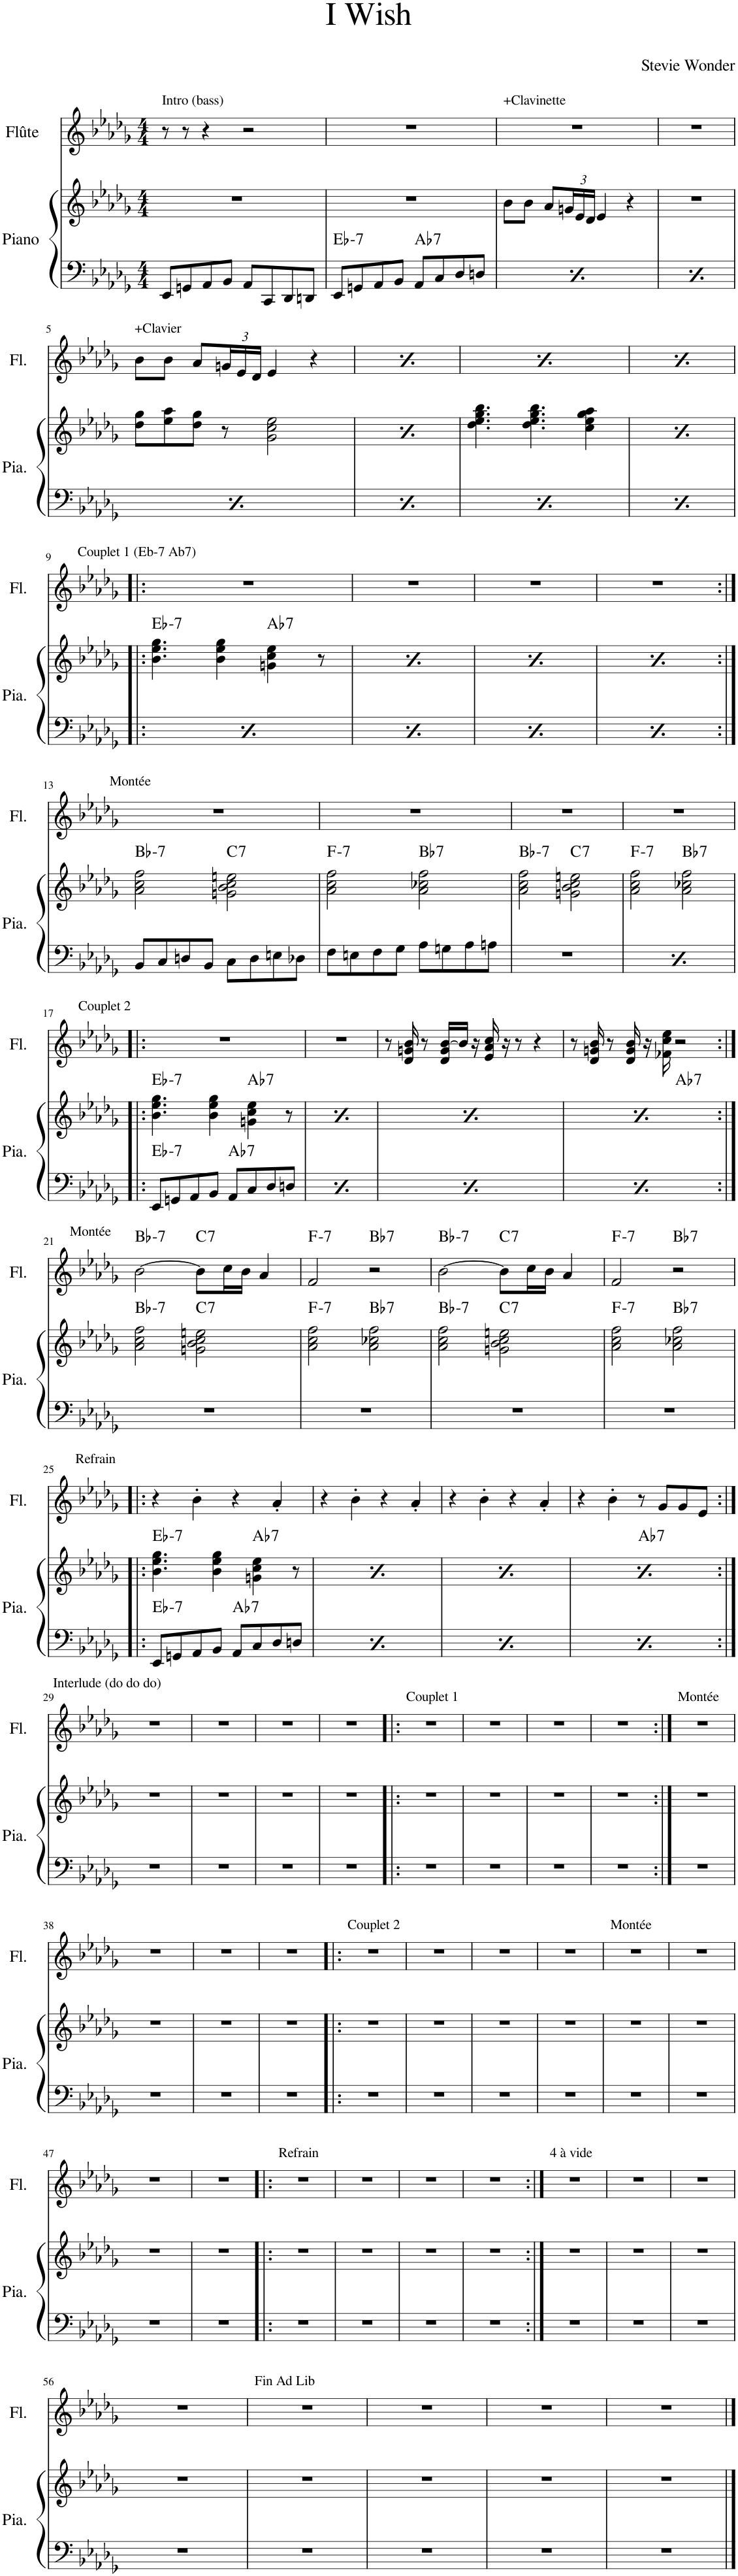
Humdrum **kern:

**kern	**kern	**harte	**kern	**harte
*part2	*part2	*part2	*part1	*part1
*staff3	*staff2	*	*staff1	*
*I"Piano	*	*	*I"Flûte	*
*I'Pia.	*	*	*I'Fl.	*
*clefF4	*clefG2	*	*clefG2	*
*k[b-e-a-d-g-]	*k[b-e-a-d-g-]	*	*k[b-e-a-d-g-]	*
*M4/4	*M4/4	*	*M4/4	*
=1	=1	=1	=1	=1
!	!	!	!LO:TX:a:t=Intro (bass)	!
8EE-/L	1r	.	8r	.
8GGn/	.	.	8r	.
8AA-/	.	.	4r	.
8BB-/J	.	.	.	.
8AA-/L	.	.	2r	.
8CC/	.	.	.	.
8DD-/	.	.	.	.
8DDn/J	.	.	.	.
=2	=2	=2	=2	=2
!	!	!LO:H:kt=7	!	!
*	*^	*	*	*
8EE-/L	1r	2ryy	Eb:min7	1r	.
8GGn/	.	.	.	.	.
8AA-/	.	.	.	.	.
8BB-/J	.	.	.	.	.
!	!	!	!LO:H:kt=7	!	!
8AA-/L	.	2ryy	Ab:7	.	.
8C/	.	.	.	.	.
8D-/	.	.	.	.	.
8Dn/J	.	.	.	.	.
=3	=3	=3	=3	=3	=3
!	!	!	!LO:H:kt=7	!LO:TX:a:t=+Clavinette	!
*	*v	*v	*	*	*
8EE-/L	8b-\L	Eb:min7	1r	.
8GGn/	8b-\J	.	.	.
8AA-/	8a-/L	.	.	.
*	*Xbrackettup	*	*	*
8BB-/J	24gn/L	.	.	.
.	24e-/	.	.	.
.	24d-/JJ	.	.	.
!	!	!LO:H:kt=7	!	!
8AA-/L	4e-/	Ab:7	.	.
8C/	.	.	.	.
8D-/	4r	.	.	.
8Dn/J	.	.	.	.
=4	=4	=4	=4	=4
!	!	!LO:H:kt=7	!	!
*	*^	*	*	*
8EE-/L	1r	2ryy	Eb:min7	1r	.
8GGn/	.	.	.	.	.
8AA-/	.	.	.	.	.
8BB-/J	.	.	.	.	.
!	!	!	!LO:H:kt=7	!	!
8AA-/L	.	2ryy	Ab:7	.	.
8C/	.	.	.	.	.
8D-/	.	.	.	.	.
8Dn/J	.	.	.	.	.
!!LO:LB:g=z
=5	=5	=5	=5	=5	=5
!	!	!	!LO:H:kt=7	!LO:TX:a:t=+Clavier	!
*	*v	*v	*	*	*
8EE-/L	8dd-\ 8gg-\L	Eb:min7	8b-\L	.
8GGn/	8ee-\ 8aa-\	.	8b-\J	.
8AA-/	8dd-\ 8gg-\J	.	8a-/L	.
*	*	*	*Xbrackettup	*
8BB-/J	8r	.	24gn/L	.
.	.	.	24e-/	.
.	.	.	24d-/JJ	.
!	!	!LO:H:kt=7	!	!
8AA-/L	2g-\ 2cc\ 2ee-\	Ab:7	4e-/	.
8C/	.	.	.	.
8D-/	.	.	4r	.
8Dn/J	.	.	.	.
=6	=6	=6	=6	=6
!	!	!LO:H:kt=7	!LO:TX:a:t=+Clavier	!
8EE-/L	8dd-\ 8gg-\L	Eb:min7	8b-\L	.
8GGn/	8ee-\ 8aa-\	.	8b-\J	.
8AA-/	8dd-\ 8gg-\J	.	8a-/L	.
8BB-/J	8r	.	24gn/L	.
.	.	.	24e-/	.
.	.	.	24d-/JJ	.
!	!	!LO:H:kt=7	!	!
8AA-/L	2g-\ 2cc\ 2ee-\	Ab:7	4e-/	.
8C/	.	.	.	.
8D-/	.	.	4r	.
8Dn/J	.	.	.	.
=7	=7	=7	=7	=7
!	!	!LO:H:kt=7	!LO:TX:a:t=+Clavier	!
*	*^	*	*	*
8EE-/L	4.dd-\ 4.ee-\ 4.gg-\ 4.bb-\	2ryy	Eb:min7	8b-\L	.
8GGn/	.	.	.	8b-\J	.
8AA-/	.	.	.	8a-/L	.
8BB-/J	4.dd-\ 4.ee-\ 4.gg-\ 4.bb-\	.	.	24gn/L	.
.	.	.	.	24e-/	.
.	.	.	.	24d-/JJ	.
!	!	!	!LO:H:kt=7	!	!
8AA-/L	.	2ryy	Ab:7	4e-/	.
8C/	.	.	.	.	.
8D-/	4cc\ 4ee-\ 4gg-\ 4aa-\	.	.	4r	.
8Dn/J	.	.	.	.	.
=8	=8	=8	=8	=8	=8
!	!	!	!LO:H:kt=7	!LO:TX:a:t=+Clavier	!
8EE-/L	4.dd-\ 4.ee-\ 4.gg-\ 4.bb-\	2ryy	Eb:min7	8b-\L	.
8GGn/	.	.	.	8b-\J	.
8AA-/	.	.	.	8a-/L	.
8BB-/J	4.dd-\ 4.ee-\ 4.gg-\ 4.bb-\	.	.	24gn/L	.
.	.	.	.	24e-/	.
.	.	.	.	24d-/JJ	.
!	!	!	!LO:H:kt=7	!	!
8AA-/L	.	2ryy	Ab:7	4e-/	.
8C/	.	.	.	.	.
8D-/	4cc\ 4ee-\ 4gg-\ 4aa-\	.	.	4r	.
8Dn/J	.	.	.	.	.
!!LO:LB:g=z
=9!|:	=9!|:	=9!|:	=9!|:	=9!|:	=9!|:
!	!	!	!LO:H:n=1:kt=7	!LO:TX:a:t=Couplet 1 (Eb-7 Ab7)	!
!	!	!	!LO:H:n=2:kt=7	!	!
8EE-/L	4.b-\ 4.ee-\ 4.gg-\	2ryy	Eb:min7 Eb:min7	1r	.
8GGn/	.	.	.	.	.
8AA-/	.	.	.	.	.
8BB-/J	4b-\ 4ee-\ 4gg-\	.	.	.	.
!	!	!	!LO:H:kt=7	!	!
8AA-/L	.	2ryy	Ab:7	.	.
!	!	!	!LO:H:kt=7	!	!
8C/	4gn\ 4cc\ 4ee-\	.	Ab:7	.	.
8D-/	.	.	.	.	.
8Dn/J	8r	.	.	.	.
=10	=10	=10	=10	=10	=10
!	!	!	!LO:H:n=1:kt=7	!	!
!	!	!	!LO:H:n=2:kt=7	!	!
8EE-/L	4.b-\ 4.ee-\ 4.gg-\	2ryy	Eb:min7 Eb:min7	1r	.
8GGn/	.	.	.	.	.
8AA-/	.	.	.	.	.
8BB-/J	4b-\ 4ee-\ 4gg-\	.	.	.	.
!	!	!	!LO:H:kt=7	!	!
8AA-/L	.	2ryy	Ab:7	.	.
!	!	!	!LO:H:kt=7	!	!
8C/	4gn\ 4cc\ 4ee-\	.	Ab:7	.	.
8D-/	.	.	.	.	.
8Dn/J	8r	.	.	.	.
=11	=11	=11	=11	=11	=11
!	!	!	!LO:H:n=1:kt=7	!	!
!	!	!	!LO:H:n=2:kt=7	!	!
8EE-/L	4.b-\ 4.ee-\ 4.gg-\	2ryy	Eb:min7 Eb:min7	1r	.
8GGn/	.	.	.	.	.
8AA-/	.	.	.	.	.
8BB-/J	4b-\ 4ee-\ 4gg-\	.	.	.	.
!	!	!	!LO:H:kt=7	!	!
8AA-/L	.	2ryy	Ab:7	.	.
!	!	!	!LO:H:kt=7	!	!
8C/	4gn\ 4cc\ 4ee-\	.	Ab:7	.	.
8D-/	.	.	.	.	.
8Dn/J	8r	.	.	.	.
=12	=12	=12	=12	=12	=12
!	!	!	!LO:H:n=1:kt=7	!	!
!	!	!	!LO:H:n=2:kt=7	!	!
8EE-/L	4.b-\ 4.ee-\ 4.gg-\	2ryy	Eb:min7 Eb:min7	1r	.
8GGn/	.	.	.	.	.
8AA-/	.	.	.	.	.
8BB-/J	4b-\ 4ee-\ 4gg-\	.	.	.	.
!	!	!	!LO:H:kt=7	!	!
8AA-/L	.	2ryy	Ab:7	.	.
!	!	!	!LO:H:kt=7	!	!
8C/	4gn\ 4cc\ 4ee-\	.	Ab:7	.	.
8D-/	.	.	.	.	.
8Dn/J	8r	.	.	.	.
!!LO:LB:g=z
=13:|!	=13:|!	=13:|!	=13:|!	=13:|!	=13:|!
!	!	!	!LO:H:kt=7	!LO:TX:a:t=Montée	!
*	*v	*v	*	*	*
8BB-/L	2a-\ 2cc\ 2ff\	Bb:min7	1r	.
8C/	.	.	.	.
8Dn/	.	.	.	.
8BB-/J	.	.	.	.
!	!	!LO:H:kt=7	!	!
8C\L	2gn\ 2b-\ 2cc\ 2een\	C:7	.	.
8D\	.	.	.	.
8En\	.	.	.	.
8D-X\J	.	.	.	.
=14	=14	=14	=14	=14
!	!	!LO:H:kt=7	!	!
8F\L	2a-\ 2cc\ 2ff\	F:min7	1r	.
8En\	.	.	.	.
8F\	.	.	.	.
8G-\J	.	.	.	.
!	!	!LO:H:kt=7	!	!
8A-\L	2a-\ 2cc-X\ 2ff\	Bb:7	.	.
8Gn\	.	.	.	.
8A-\	.	.	.	.
8An\J	.	.	.	.
=15	=15	=15	=15	=15
!	!	!LO:H:kt=7	!	!
1r	2a-\ 2cc\ 2ff\	Bb:min7	1r	.
!	!	!LO:H:kt=7	!	!
.	2gn\ 2b-\ 2cc\ 2een\	C:7	.	.
=16	=16	=16	=16	=16
!	!	!LO:H:kt=7	!	!
1r	2a-\ 2cc\ 2ff\	F:min7	1r	.
!	!	!LO:H:kt=7	!	!
.	2a-\ 2cc-X\ 2ff\	Bb:7	.	.
!!LO:LB:g=z
=17!|:	=17!|:	=17!|:	=17!|:	=17!|:
!	!	!LO:H:n=1:kt=7	!LO:TX:a:t=Couplet 2	!
!	!	!LO:H:n=2:kt=7	!	!
*	*^	*	*	*
8EE-/L	4.b-\ 4.ee-\ 4.gg-\	2ryy	Eb:min7 Eb:min7	1r	.
8GGn/	.	.	.	.	.
8AA-/	.	.	.	.	.
8BB-/J	4b-\ 4ee-\ 4gg-\	.	.	.	.
!	!	!	!LO:H:kt=7	!	!
8AA-/L	.	2ryy	Ab:7	.	.
!	!	!	!LO:H:kt=7	!	!
8C/	4gn\ 4cc\ 4ee-\	.	Ab:7	.	.
8D-/	.	.	.	.	.
8Dn/J	8r	.	.	.	.
=18	=18	=18	=18	=18	=18
!	!	!	!LO:H:n=1:kt=7	!	!
!	!	!	!LO:H:n=2:kt=7	!	!
8EE-/L	4.b-\ 4.ee-\ 4.gg-\	2ryy	Eb:min7 Eb:min7	1r	.
8GGn/	.	.	.	.	.
8AA-/	.	.	.	.	.
8BB-/J	4b-\ 4ee-\ 4gg-\	.	.	.	.
!	!	!	!LO:H:kt=7	!	!
8AA-/L	.	2ryy	Ab:7	.	.
!	!	!	!LO:H:kt=7	!	!
8C/	4gn\ 4cc\ 4ee-\	.	Ab:7	.	.
8D-/	.	.	.	.	.
8Dn/J	8r	.	.	.	.
=19	=19	=19	=19	=19	=19
!	!	!	!LO:H:n=1:kt=7	!	!
!	!	!	!LO:H:n=2:kt=7	!	!
8EE-/L	4.b-\ 4.ee-\ 4.gg-\	2ryy	Eb:min7 Eb:min7	8r	.
8GGn/	.	.	.	16d-/ 16gn/ 16b-/	.
.	.	.	.	8r	.
8AA-/	.	.	.	.	.
.	.	.	.	16d-/ 16g/ [16b-/LL	.
8BB-/J	4b-\ 4ee-\ 4gg-\	.	.	16b-/JJ]	.
.	.	.	.	16r	.
!	!	!	!LO:H:kt=7	!	!
8AA-/L	.	2ryy	Ab:7	16e-/ 16a-/ 16cc/	.
.	.	.	.	16r	.
!	!	!	!LO:H:kt=7	!	!
8C/	4gn\ 4cc\ 4ee-\	.	Ab:7	8r	.
8D-/	.	.	.	4r	.
8Dn/J	8r	.	.	.	.
=20	=20	=20	=20	=20	=20
!	!	!	!LO:H:n=1:kt=7	!	!
!	!	!	!LO:H:n=2:kt=7	!	!
8EE-/L	4.b-\ 4.ee-\ 4.gg-\	2ryy	Eb:min7 Eb:min7	8r	.
8GGn/	.	.	.	16d-/ 16gn/ 16b-/	.
.	.	.	.	8r	.
8AA-/	.	.	.	.	.
.	.	.	.	16d-/ 16g/ 16b-/	.
8BB-/J	4b-\ 4ee-\ 4gg-\	.	.	16r	.
.	.	.	.	16f-X\ 16cc\ 16ee-\	.
!	!	!	!LO:H:kt=7	!	!
8AA-/L	.	2ryy	Ab:7	2r	.
!	!	!	!LO:H:kt=7	!	!
8C/	4gn\ 4cc\ 4ee-\	.	Ab:7	.	.
8D-/	.	.	.	.	.
8Dn/J	8r	.	.	.	.
!!LO:LB:g=z
=21:|!	=21:|!	=21:|!	=21:|!	=21:|!	=21:|!
!	!	!	!LO:H:kt=7	!LO:TX:a:t=Montée	!LO:H:kt=7
*	*v	*v	*	*	*
1r	2a-\ 2cc\ 2ff\	Bb:min7	[2b-\	Bb:min7
!	!	!LO:H:kt=7	!	!LO:H:kt=7
.	2gn\ 2b-\ 2cc\ 2een\	C:7	8b-\L]	C:7
.	.	.	16cc\L	.
.	.	.	16b-\JJ	.
.	.	.	4a-/	.
=22	=22	=22	=22	=22
!	!	!LO:H:kt=7	!	!LO:H:kt=7
1r	2a-\ 2cc\ 2ff\	F:min7	2f/	F:min7
!	!	!LO:H:kt=7	!	!LO:H:kt=7
.	2a-\ 2cc-X\ 2ff\	Bb:7	2r	Bb:7
=23	=23	=23	=23	=23
!	!	!LO:H:kt=7	!	!LO:H:kt=7
1r	2a-\ 2cc\ 2ff\	Bb:min7	[2b-\	Bb:min7
!	!	!LO:H:kt=7	!	!LO:H:kt=7
.	2gn\ 2b-\ 2cc\ 2een\	C:7	8b-\L]	C:7
.	.	.	16cc\L	.
.	.	.	16b-\JJ	.
.	.	.	4a-/	.
=24	=24	=24	=24	=24
!	!	!LO:H:kt=7	!	!LO:H:kt=7
1r	2a-\ 2cc\ 2ff\	F:min7	2f/	F:min7
!	!	!LO:H:kt=7	!	!LO:H:kt=7
.	2a-\ 2cc-X\ 2ff\	Bb:7	2r	Bb:7
!!LO:LB:g=z
=25!|:	=25!|:	=25!|:	=25!|:	=25!|:
!	!	!LO:H:n=1:kt=7	!LO:TX:a:t=Refrain	!
!	!	!LO:H:n=2:kt=7	!	!
*	*^	*	*	*
8EE-/L	4.b-\ 4.ee-\ 4.gg-\	2ryy	Eb:min7 Eb:min7	4r	.
8GGn/	.	.	.	.	.
8AA-/	.	.	.	4b-'\	.
8BB-/J	4b-\ 4ee-\ 4gg-\	.	.	.	.
!	!	!	!LO:H:kt=7	!	!
8AA-/L	.	2ryy	Ab:7	4r	.
!	!	!	!LO:H:kt=7	!	!
8C/	4gn\ 4cc\ 4ee-\	.	Ab:7	.	.
8D-/	.	.	.	4a-'/	.
8Dn/J	8r	.	.	.	.
=26	=26	=26	=26	=26	=26
!	!	!	!LO:H:n=1:kt=7	!	!
!	!	!	!LO:H:n=2:kt=7	!	!
8EE-/L	4.b-\ 4.ee-\ 4.gg-\	2ryy	Eb:min7 Eb:min7	4r	.
8GGn/	.	.	.	.	.
8AA-/	.	.	.	4b-'\	.
8BB-/J	4b-\ 4ee-\ 4gg-\	.	.	.	.
!	!	!	!LO:H:kt=7	!	!
8AA-/L	.	2ryy	Ab:7	4r	.
!	!	!	!LO:H:kt=7	!	!
8C/	4gn\ 4cc\ 4ee-\	.	Ab:7	.	.
8D-/	.	.	.	4a-'/	.
8Dn/J	8r	.	.	.	.
=27	=27	=27	=27	=27	=27
!	!	!	!LO:H:n=1:kt=7	!	!
!	!	!	!LO:H:n=2:kt=7	!	!
8EE-/L	4.b-\ 4.ee-\ 4.gg-\	2ryy	Eb:min7 Eb:min7	4r	.
8GGn/	.	.	.	.	.
8AA-/	.	.	.	4b-'\	.
8BB-/J	4b-\ 4ee-\ 4gg-\	.	.	.	.
!	!	!	!LO:H:kt=7	!	!
8AA-/L	.	2ryy	Ab:7	4r	.
!	!	!	!LO:H:kt=7	!	!
8C/	4gn\ 4cc\ 4ee-\	.	Ab:7	.	.
8D-/	.	.	.	4a-'/	.
8Dn/J	8r	.	.	.	.
=28	=28	=28	=28	=28	=28
!	!	!	!LO:H:n=1:kt=7	!	!
!	!	!	!LO:H:n=2:kt=7	!	!
8EE-/L	4.b-\ 4.ee-\ 4.gg-\	2ryy	Eb:min7 Eb:min7	4r	.
8GGn/	.	.	.	.	.
8AA-/	.	.	.	4b-'\	.
8BB-/J	4b-\ 4ee-\ 4gg-\	.	.	.	.
!	!	!	!LO:H:kt=7	!	!
8AA-/L	.	2ryy	Ab:7	8r	.
!	!	!	!LO:H:kt=7	!	!
8C/	4gn\ 4cc\ 4ee-\	.	Ab:7	8g-/L	.
8D-/	.	.	.	8g-/	.
8Dn/J	8r	.	.	8e-/J	.
!!LO:LB:g=z
=29:|!	=29:|!	=29:|!	=29:|!	=29:|!	=29:|!
!	!	!	!	!LO:TX:a:t=Interlude (do do do)	!
*	*v	*v	*	*	*
1r	1r	.	1r	.
=30	=30	=30	=30	=30
1r	1r	.	1r	.
=31	=31	=31	=31	=31
1r	1r	.	1r	.
=32	=32	=32	=32	=32
1r	1r	.	1r	.
=33!|:	=33!|:	=33!|:	=33!|:	=33!|:
!	!	!	!LO:TX:a:t=Couplet 1	!
1r	1r	.	1r	.
=34	=34	=34	=34	=34
1r	1r	.	1r	.
=35	=35	=35	=35	=35
1r	1r	.	1r	.
=36	=36	=36	=36	=36
1r	1r	.	1r	.
=37:|!	=37:|!	=37:|!	=37:|!	=37:|!
!	!	!	!LO:TX:a:t=Montée	!
1r	1r	.	1r	.
!!LO:LB:g=z
=38	=38	=38	=38	=38
1r	1r	.	1r	.
=39	=39	=39	=39	=39
1r	1r	.	1r	.
=40	=40	=40	=40	=40
1r	1r	.	1r	.
=41!|:	=41!|:	=41!|:	=41!|:	=41!|:
!	!	!	!LO:TX:a:t=Couplet 2	!
1r	1r	.	1r	.
=42	=42	=42	=42	=42
1r	1r	.	1r	.
=43	=43	=43	=43	=43
1r	1r	.	1r	.
=44	=44	=44	=44	=44
1r	1r	.	1r	.
=45	=45	=45	=45	=45
!	!	!	!LO:TX:a:t=Montée	!
1r	1r	.	1r	.
=46	=46	=46	=46	=46
1r	1r	.	1r	.
!!LO:LB:g=z
=47	=47	=47	=47	=47
1r	1r	.	1r	.
=48	=48	=48	=48	=48
1r	1r	.	1r	.
=49!|:	=49!|:	=49!|:	=49!|:	=49!|:
!	!	!	!LO:TX:a:t=Refrain	!
1r	1r	.	1r	.
=50	=50	=50	=50	=50
1r	1r	.	1r	.
=51	=51	=51	=51	=51
1r	1r	.	1r	.
=52	=52	=52	=52	=52
1r	1r	.	1r	.
=53:|!	=53:|!	=53:|!	=53:|!	=53:|!
!	!	!	!LO:TX:a:t=4 à vide	!
1r	1r	.	1r	.
=54	=54	=54	=54	=54
1r	1r	.	1r	.
=55	=55	=55	=55	=55
1r	1r	.	1r	.
!!LO:LB:g=z
=56	=56	=56	=56	=56
1r	1r	.	1r	.
=57	=57	=57	=57	=57
!	!	!	!LO:TX:a:t=Fin Ad Lib	!
1r	1r	.	1r	.
=58	=58	=58	=58	=58
1r	1r	.	1r	.
=59	=59	=59	=59	=59
1r	1r	.	1r	.
=60	=60	=60	=60	=60
1r	1r	.	1r	.
==	==	==	==	==
*-	*-	*-	*-	*-
